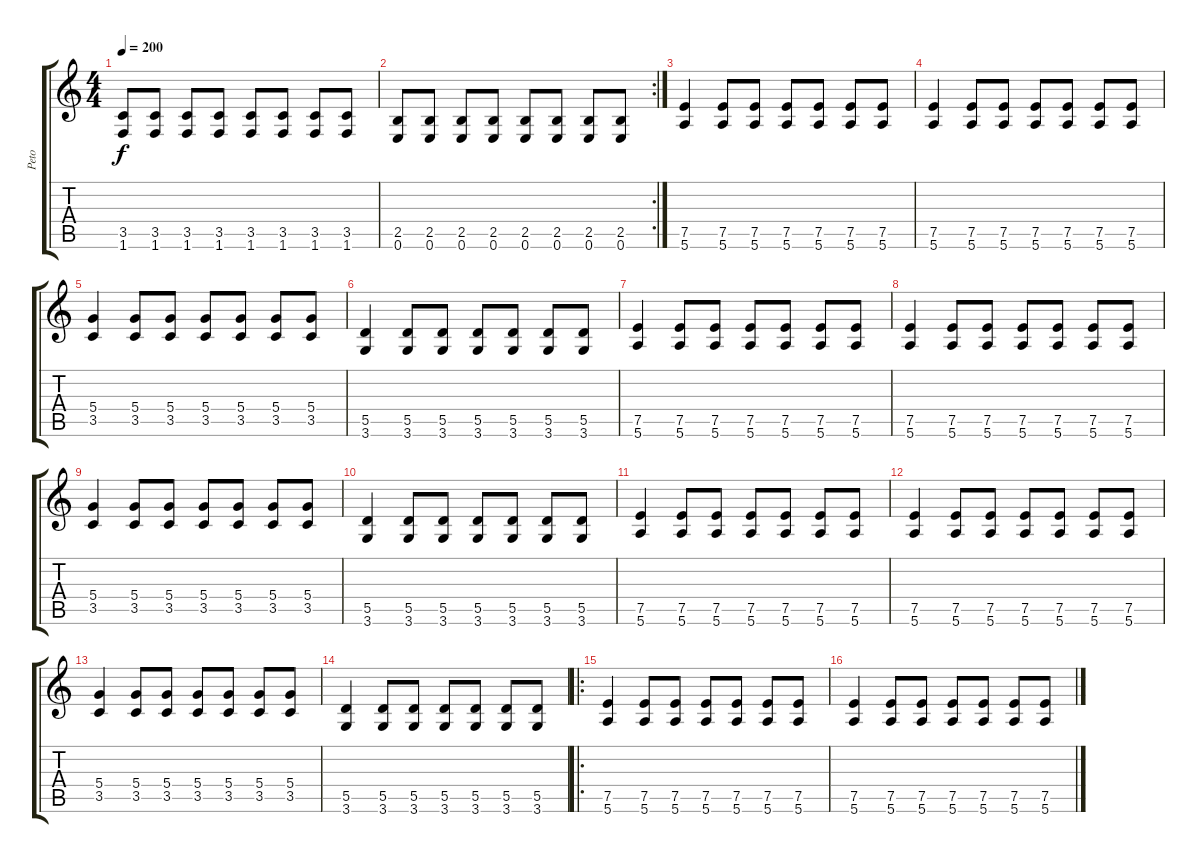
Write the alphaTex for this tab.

\track ("Peto" "Peto") {instrument distortionguitar}
\staff {score tabs}
\tuning (E4 B3 G3 D3 A2 E2) {hide}
\ts (4 4)
\tempo 200
\clef g2
\ks c
(3.5 1.6).8{dy f} (3.5 1.6).8 (3.5 1.6).8 (3.5 1.6).8 (3.5 1.6).8 (3.5 1.6).8 (3.5 1.6).8 (3.5 1.6).8 |
\rc 2
(2.5 0.6).8 (2.5 0.6).8 (2.5 0.6).8 (2.5 0.6).8 (2.5 0.6).8 (2.5 0.6).8 (2.5 0.6).8 (2.5 0.6).8 |
(7.5 5.6).4 (7.5 5.6).8 (7.5 5.6).8 (7.5 5.6).8 (7.5 5.6).8 (7.5 5.6).8 (7.5 5.6).8 |
(7.5 5.6).4 (7.5 5.6).8 (7.5 5.6).8 (7.5 5.6).8 (7.5 5.6).8 (7.5 5.6).8 (7.5 5.6).8 |
(5.4 3.5).4 (5.4 3.5).8 (5.4 3.5).8 (5.4 3.5).8 (5.4 3.5).8 (5.4 3.5).8 (5.4 3.5).8 |
(5.5 3.6).4 (5.5 3.6).8 (5.5 3.6).8 (5.5 3.6).8 (5.5 3.6).8 (5.5 3.6).8 (5.5 3.6).8 |
(7.5 5.6).4 (7.5 5.6).8 (7.5 5.6).8 (7.5 5.6).8 (7.5 5.6).8 (7.5 5.6).8 (7.5 5.6).8 |
(7.5 5.6).4 (7.5 5.6).8 (7.5 5.6).8 (7.5 5.6).8 (7.5 5.6).8 (7.5 5.6).8 (7.5 5.6).8 |
(5.4 3.5).4 (5.4 3.5).8 (5.4 3.5).8 (5.4 3.5).8 (5.4 3.5).8 (5.4 3.5).8 (5.4 3.5).8 |
(5.5 3.6).4 (5.5 3.6).8 (5.5 3.6).8 (5.5 3.6).8 (5.5 3.6).8 (5.5 3.6).8 (5.5 3.6).8 |
(7.5 5.6).4 (7.5 5.6).8 (7.5 5.6).8 (7.5 5.6).8 (7.5 5.6).8 (7.5 5.6).8 (7.5 5.6).8 |
(7.5 5.6).4 (7.5 5.6).8 (7.5 5.6).8 (7.5 5.6).8 (7.5 5.6).8 (7.5 5.6).8 (7.5 5.6).8 |
(5.4 3.5).4 (5.4 3.5).8 (5.4 3.5).8 (5.4 3.5).8 (5.4 3.5).8 (5.4 3.5).8 (5.4 3.5).8 |
(5.5 3.6).4 (5.5 3.6).8 (5.5 3.6).8 (5.5 3.6).8 (5.5 3.6).8 (5.5 3.6).8 (5.5 3.6).8 |
\ro
(7.5 5.6).4 (7.5 5.6).8 (7.5 5.6).8 (7.5 5.6).8 (7.5 5.6).8 (7.5 5.6).8 (7.5 5.6).8 |
(7.5 5.6).4 (7.5 5.6).8 (7.5 5.6).8 (7.5 5.6).8 (7.5 5.6).8 (7.5 5.6).8 (7.5 5.6).8
